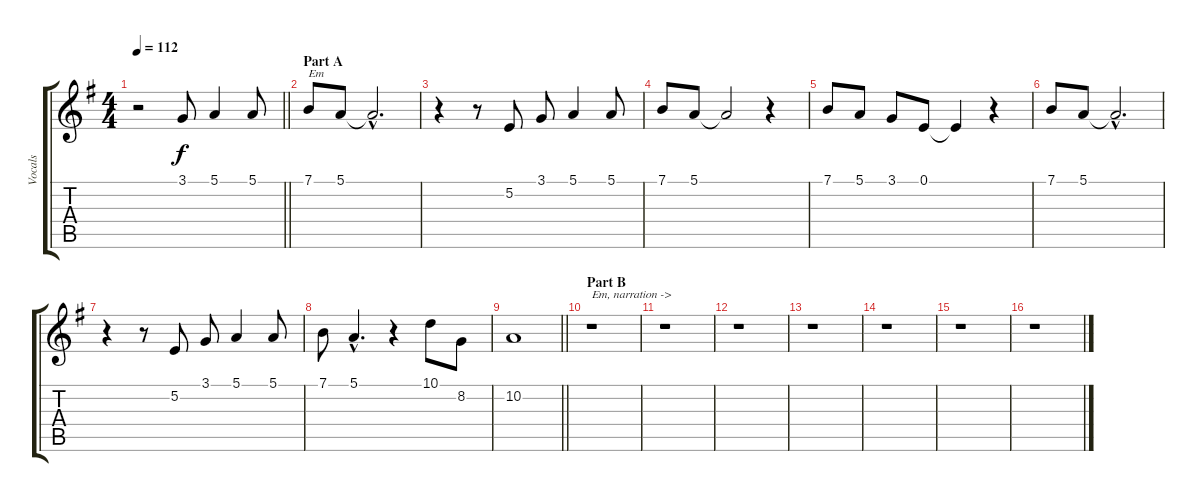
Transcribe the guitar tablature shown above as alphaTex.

\track ("Vocals" "Vocals") {instrument trumpet}
\staff {score tabs}
\tuning (E4 B3 G3 D3 A2 E2) {hide}
\ts (4 4)
\tempo 112
\clef g2
\barLineRight lightlight
\ks g
r.2{dy f} 3.1.8 5.1.4 5.1.8 |
\section ("" "Part A")
7.1.8{txt "Em"} 5.1.8 5.1{hac t}.2{d} |
r.4 r.8 5.2.8 3.1.8 5.1.4 5.1.8 |
7.1.8 5.1.8 5.1{t}.2 r.4 |
7.1.8 5.1.8 3.1.8 0.1.8 0.1{t}.4 r.4 |
7.1.8 5.1.8 5.1{hac t}.2{d} |
r.4 r.8 5.2.8 3.1.8 5.1.4 5.1.8 |
7.1.8 5.1{hac}.4{d} r.4 10.1.8 8.2.8 |
\barLineRight lightlight
10.2.1 |
\section ("" "Part B")
r.1{txt "Em, narration ->"} |
r.1 |
r.1 |
r.1 |
r.1 |
r.1 |
r.1
